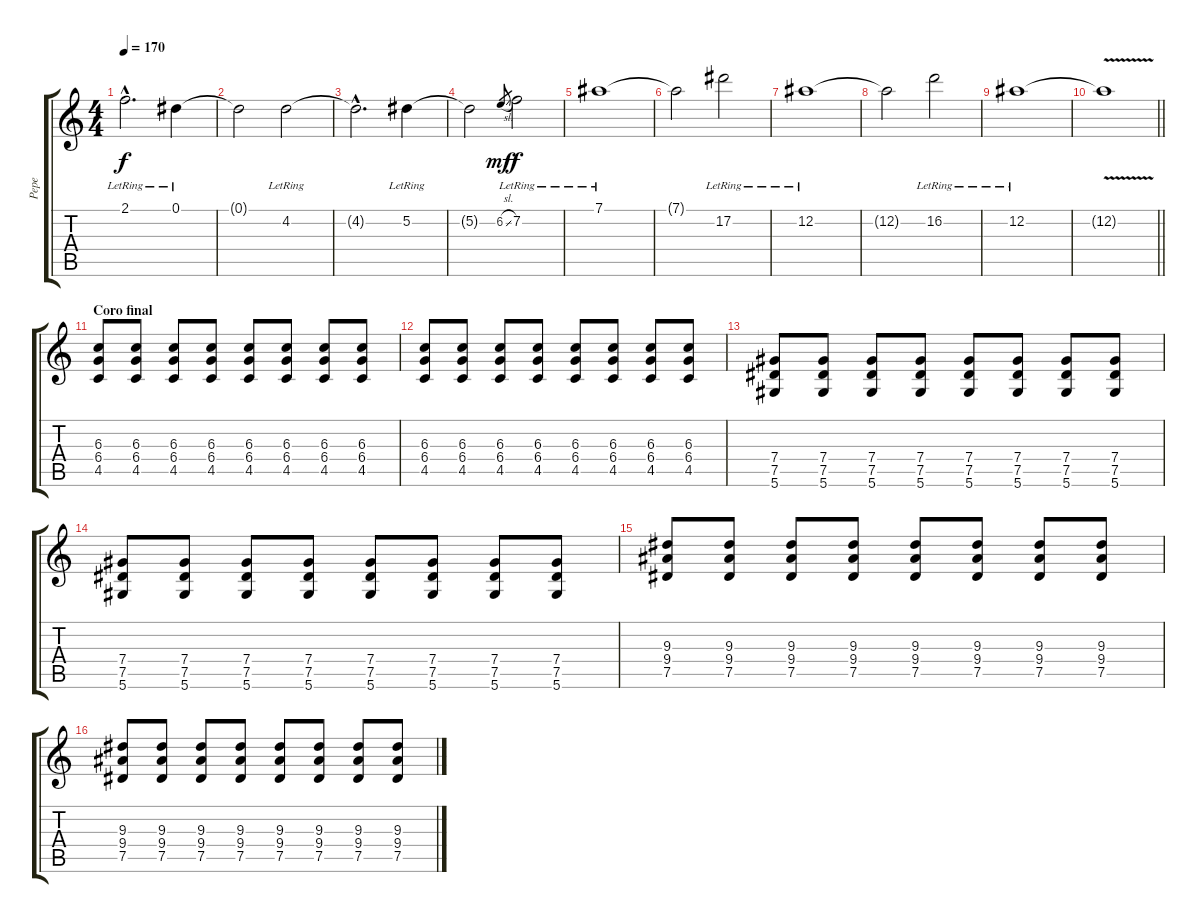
\track ("Pepe" "Pepe") {instrument overdrivenguitar}
\staff {score tabs}
\tuning (Eb4 Bb3 Gb3 Db3 Ab2 Eb2) {hide}
\ts (4 4)
\tempo 170
\clef g2
\ks c
2.1{hac lr}.2{d dy f} 0.1{lr}.4 |
0.1{t}.2 4.2{lr}.2 |
4.2{hac t}.2{d} 5.2{lr}.4 |
5.2{t}.2 6.2{sl}.8{gr dy mf} 7.2{lr}.2{dy f} |
7.1{lr}.1 |
7.1{t}.2 17.2{lr}.2 |
12.2{lr}.1 |
12.2{t}.2 16.2{lr}.2 |
12.2{lr}.1 |
\barLineRight lightlight
12.2{v t}.1 |
\section ("" "Coro final")
(6.3 6.4 4.5).8{instrument overdrivenguitar} (6.3 6.4 4.5).8 (6.3 6.4 4.5).8 (6.3 6.4 4.5).8 (6.3 6.4 4.5).8 (6.3 6.4 4.5).8 (6.3 6.4 4.5).8 (6.3 6.4 4.5).8 |
(6.3 6.4 4.5).8 (6.3 6.4 4.5).8 (6.3 6.4 4.5).8 (6.3 6.4 4.5).8 (6.3 6.4 4.5).8 (6.3 6.4 4.5).8 (6.3 6.4 4.5).8 (6.3 6.4 4.5).8 |
(7.4 7.5 5.6).8 (7.4 7.5 5.6).8 (7.4 7.5 5.6).8 (7.4 7.5 5.6).8 (7.4 7.5 5.6).8 (7.4 7.5 5.6).8 (7.4 7.5 5.6).8 (7.4 7.5 5.6).8 |
(7.4 7.5 5.6).8 (7.4 7.5 5.6).8 (7.4 7.5 5.6).8 (7.4 7.5 5.6).8 (7.4 7.5 5.6).8 (7.4 7.5 5.6).8 (7.4 7.5 5.6).8 (7.4 7.5 5.6).8 |
(9.3 9.4 7.5).8 (9.3 9.4 7.5).8 (9.3 9.4 7.5).8 (9.3 9.4 7.5).8 (9.3 9.4 7.5).8 (9.3 9.4 7.5).8 (9.3 9.4 7.5).8 (9.3 9.4 7.5).8 |
(9.3 9.4 7.5).8 (9.3 9.4 7.5).8 (9.3 9.4 7.5).8 (9.3 9.4 7.5).8 (9.3 9.4 7.5).8 (9.3 9.4 7.5).8 (9.3 9.4 7.5).8 (9.3 9.4 7.5).8
